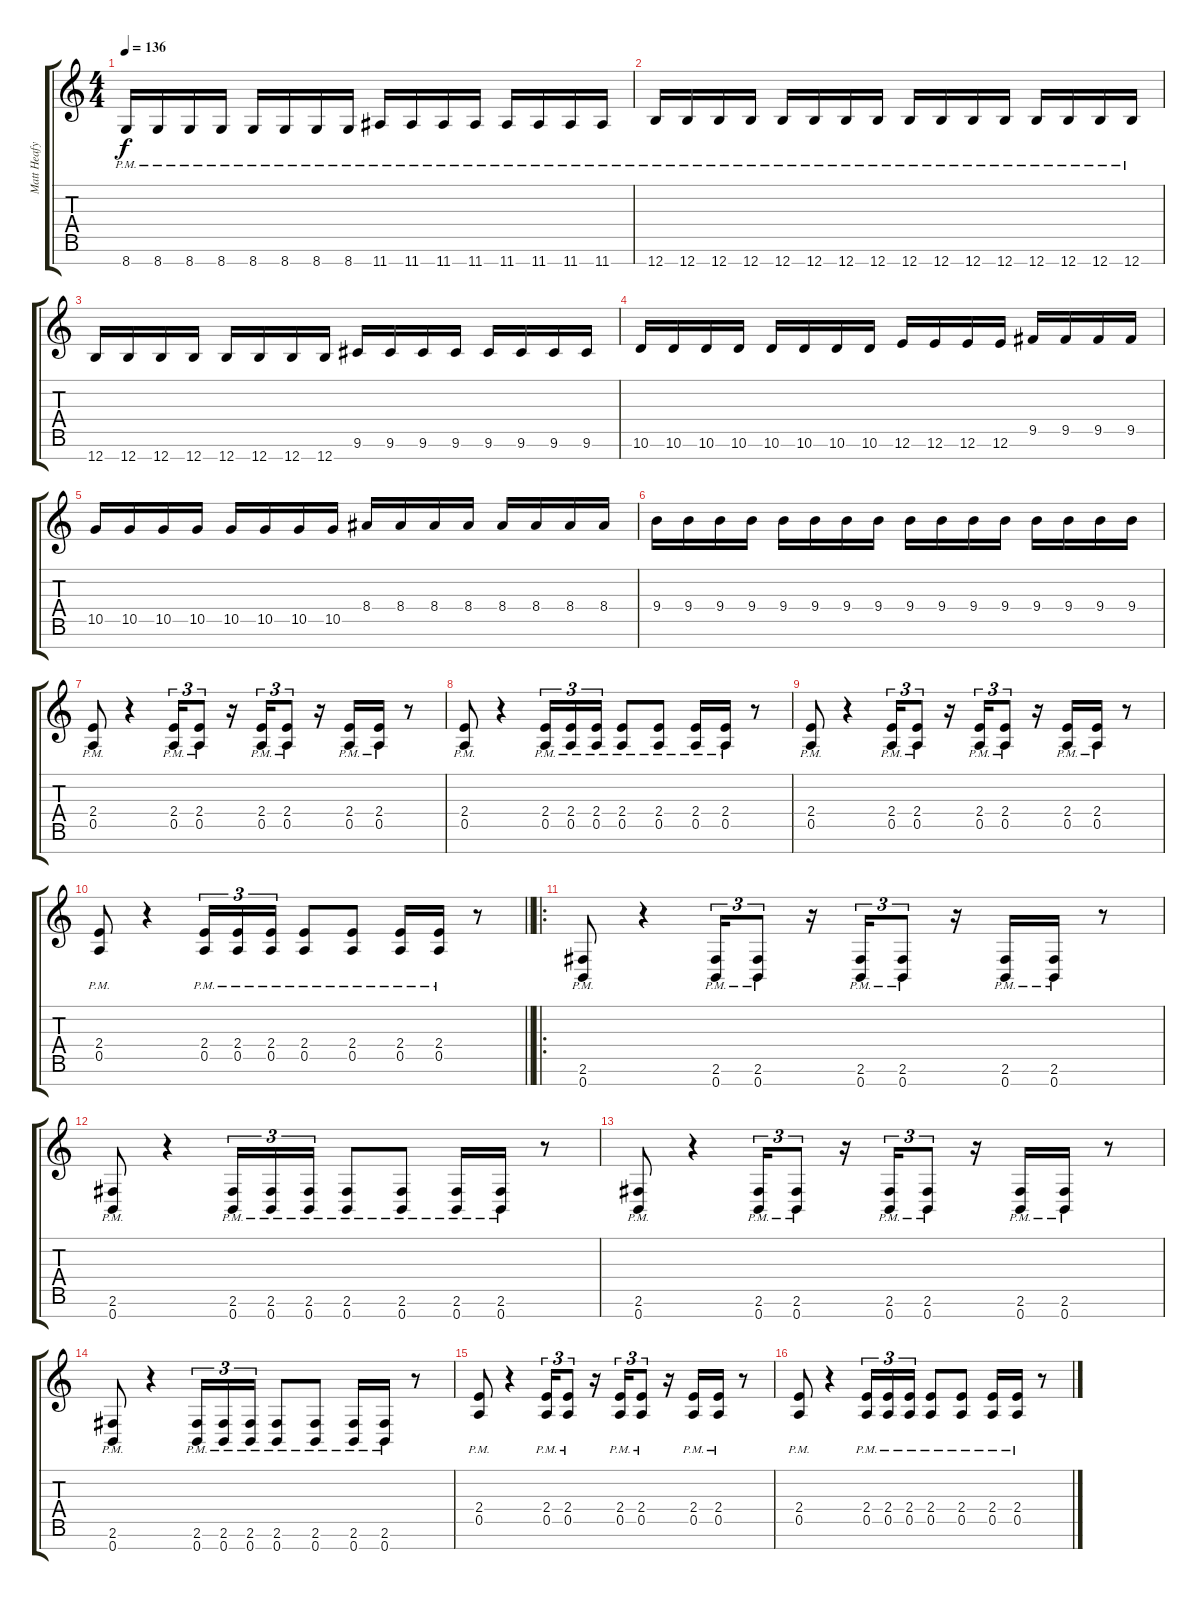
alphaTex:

\track ("Matt Heafy" "Matt Heafy") {instrument distortionguitar}
\staff {score tabs}
\tuning (E4 B3 G3 D3 A2 E2 B1) {hide}
\ts (4 4)
\tempo 136
\clef g2
\ks c
8.7{pm}.16{dy f} 8.7{pm}.16 8.7{pm}.16 8.7{pm}.16 8.7{pm}.16 8.7{pm}.16 8.7{pm}.16 8.7{pm}.16 11.7{pm}.16 11.7{pm}.16 11.7{pm}.16 11.7{pm}.16 11.7{pm}.16 11.7{pm}.16 11.7{pm}.16 11.7{pm}.16 |
12.7{pm}.16 12.7{pm}.16 12.7{pm}.16 12.7{pm}.16 12.7{pm}.16 12.7{pm}.16 12.7{pm}.16 12.7{pm}.16 12.7{pm}.16 12.7{pm}.16 12.7{pm}.16 12.7{pm}.16 12.7{pm}.16 12.7{pm}.16 12.7{pm}.16 12.7{pm}.16 |
12.7.16 12.7.16 12.7.16 12.7.16 12.7.16 12.7.16 12.7.16 12.7.16 9.6.16 9.6.16 9.6.16 9.6.16 9.6.16 9.6.16 9.6.16 9.6.16 |
10.6.16 10.6.16 10.6.16 10.6.16 10.6.16 10.6.16 10.6.16 10.6.16 12.6.16 12.6.16 12.6.16 12.6.16 9.5.16 9.5.16 9.5.16 9.5.16 |
10.5.16 10.5.16 10.5.16 10.5.16 10.5.16 10.5.16 10.5.16 10.5.16 8.4.16 8.4.16 8.4.16 8.4.16 8.4.16 8.4.16 8.4.16 8.4.16 |
9.4.16 9.4.16 9.4.16 9.4.16 9.4.16 9.4.16 9.4.16 9.4.16 9.4.16 9.4.16 9.4.16 9.4.16 9.4.16 9.4.16 9.4.16 9.4.16 |
(2.4{pm} 0.5{pm}).8 r.4 (2.4{pm} 0.5{pm}).16{tu (3 2)} (2.4{pm} 0.5{pm}).8{tu (3 2)} r.16 (2.4{pm} 0.5{pm}).16{tu (3 2)} (2.4{pm} 0.5{pm}).8{tu (3 2)} r.16 (2.4{pm} 0.5{pm}).16 (2.4{pm} 0.5{pm}).16 r.8 |
(2.4{pm} 0.5{pm}).8 r.4 (2.4{pm} 0.5{pm}).16{tu (3 2)} (2.4{pm} 0.5{pm}).16{tu (3 2)} (2.4{pm} 0.5{pm}).16{tu (3 2)} (2.4{pm} 0.5{pm}).8 (2.4{pm} 0.5{pm}).8 (2.4{pm} 0.5{pm}).16 (2.4{pm} 0.5{pm}).16 r.8 |
(2.4{pm} 0.5{pm}).8 r.4 (2.4{pm} 0.5{pm}).16{tu (3 2)} (2.4{pm} 0.5{pm}).8{tu (3 2)} r.16 (2.4{pm} 0.5{pm}).16{tu (3 2)} (2.4{pm} 0.5{pm}).8{tu (3 2)} r.16 (2.4{pm} 0.5{pm}).16 (2.4{pm} 0.5{pm}).16 r.8 |
\barLineRight lightlight
(2.4{pm} 0.5{pm}).8 r.4 (2.4{pm} 0.5{pm}).16{tu (3 2)} (2.4{pm} 0.5{pm}).16{tu (3 2)} (2.4{pm} 0.5{pm}).16{tu (3 2)} (2.4{pm} 0.5{pm}).8 (2.4{pm} 0.5{pm}).8 (2.4{pm} 0.5{pm}).16 (2.4{pm} 0.5{pm}).16 r.8 |
\ro
(2.6{pm} 0.7{pm}).8 r.4 (2.6{pm} 0.7{pm}).16{tu (3 2)} (2.6{pm} 0.7{pm}).8{tu (3 2)} r.16 (2.6{pm} 0.7{pm}).16{tu (3 2)} (2.6{pm} 0.7{pm}).8{tu (3 2)} r.16 (2.6{pm} 0.7{pm}).16 (2.6{pm} 0.7{pm}).16 r.8 |
(2.6{pm} 0.7{pm}).8 r.4 (2.6{pm} 0.7{pm}).16{tu (3 2)} (2.6{pm} 0.7{pm}).16{tu (3 2)} (2.6{pm} 0.7{pm}).16{tu (3 2)} (2.6{pm} 0.7{pm}).8 (2.6{pm} 0.7{pm}).8 (2.6{pm} 0.7{pm}).16 (2.6{pm} 0.7{pm}).16 r.8 |
(2.6{pm} 0.7{pm}).8 r.4 (2.6{pm} 0.7{pm}).16{tu (3 2)} (2.6{pm} 0.7{pm}).8{tu (3 2)} r.16 (2.6{pm} 0.7{pm}).16{tu (3 2)} (2.6{pm} 0.7{pm}).8{tu (3 2)} r.16 (2.6{pm} 0.7{pm}).16 (2.6{pm} 0.7{pm}).16 r.8 |
(2.6{pm} 0.7{pm}).8 r.4 (2.6{pm} 0.7{pm}).16{tu (3 2)} (2.6{pm} 0.7{pm}).16{tu (3 2)} (2.6{pm} 0.7{pm}).16{tu (3 2)} (2.6{pm} 0.7{pm}).8 (2.6{pm} 0.7{pm}).8 (2.6{pm} 0.7{pm}).16 (2.6{pm} 0.7{pm}).16 r.8 |
(2.4{pm} 0.5{pm}).8 r.4 (2.4{pm} 0.5{pm}).16{tu (3 2)} (2.4{pm} 0.5{pm}).8{tu (3 2)} r.16 (2.4{pm} 0.5{pm}).16{tu (3 2)} (2.4{pm} 0.5{pm}).8{tu (3 2)} r.16 (2.4{pm} 0.5{pm}).16 (2.4{pm} 0.5{pm}).16 r.8 |
(2.4{pm} 0.5{pm}).8 r.4 (2.4{pm} 0.5{pm}).16{tu (3 2)} (2.4{pm} 0.5{pm}).16{tu (3 2)} (2.4{pm} 0.5{pm}).16{tu (3 2)} (2.4{pm} 0.5{pm}).8 (2.4{pm} 0.5{pm}).8 (2.4{pm} 0.5{pm}).16 (2.4{pm} 0.5{pm}).16 r.8
